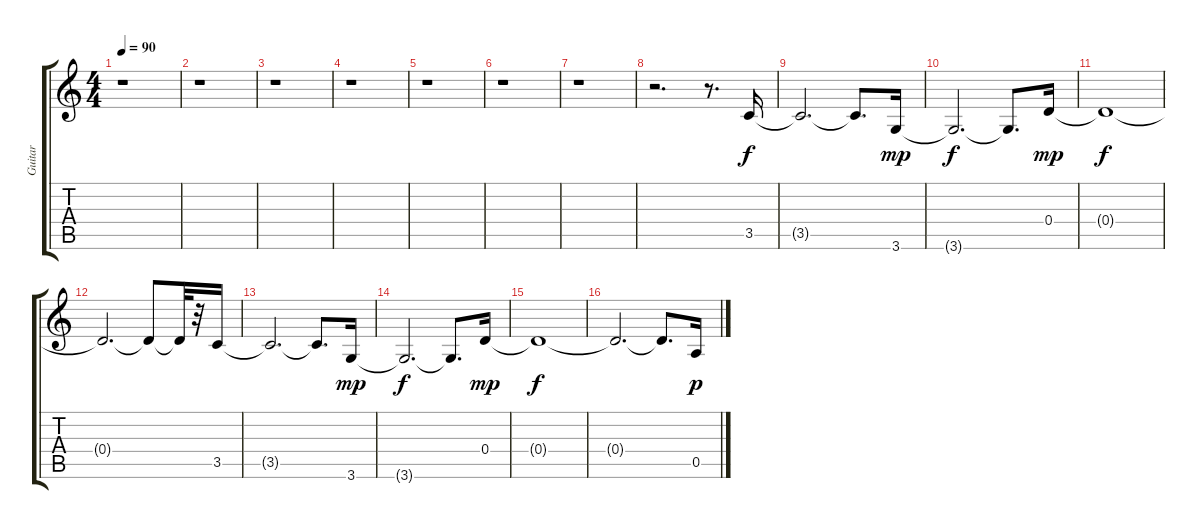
\track ("Guitar" "Guitar") {instrument overdrivenguitar}
\staff {score tabs}
\tuning (E4 B3 G3 D3 A2 E2) {hide}
\ts (4 4)
\tempo 90
\clef g2
\ks c
r.1{dy f} |
r.1 |
r.1 |
r.1 |
r.1 |
r.1 |
r.1 |
r.2{d} r.8{d} 3.5.16{instrument electricguitarmuted} |
3.5{t}.2{d} 3.5{t}.8{d} 3.6.16{dy mp} |
3.6{t}.2{d dy f} 3.6{t}.8{d} 0.4.16{dy mp} |
0.4{t}.1{dy f} |
0.4{t}.2{d} 0.4{t}.8 0.4{t}.32 r.32 3.5.16 |
3.5{t}.2{d} 3.5{t}.8{d} 3.6.16{dy mp} |
3.6{t}.2{d dy f} 3.6{t}.8{d} 0.4.16{dy mp} |
0.4{t}.1{dy f} |
0.4{t}.2{d} 0.4{t}.8{d} 0.5.16{dy p}
